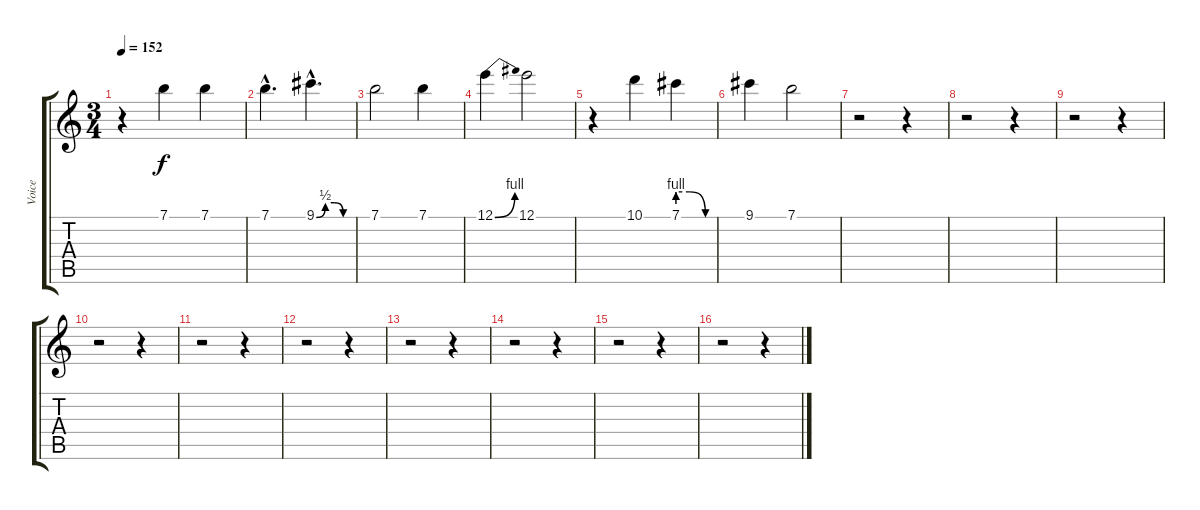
\track ("Voice" "Voice") {instrument acousticguitarnylon}
\staff {score tabs}
\tuning (E4 B3 G3 D3 A2 E2) {hide}
\ts (3 4)
\tempo 152
\clef g2
\ks c
r.4{dy f} 7.1.4 7.1.4 |
7.1{hac}.4{d} 9.1{be (custom 0 0 15 2 30 2 45 0 60 0) hac}.4{d} |
7.1.2 7.1.4 |
12.1{be (bend 0 0 60 4)}.4 12.1.2 |
r.4 10.1.4 7.1{be (custom 0 4 20 4 47 0 60 0)}.4 |
9.1.4 7.1.2 |
r.2 r.4 |
r.2 r.4 |
r.2 r.4 |
r.2 r.4 |
r.2 r.4 |
r.2 r.4 |
r.2 r.4 |
r.2 r.4 |
r.2 r.4 |
r.2 r.4
